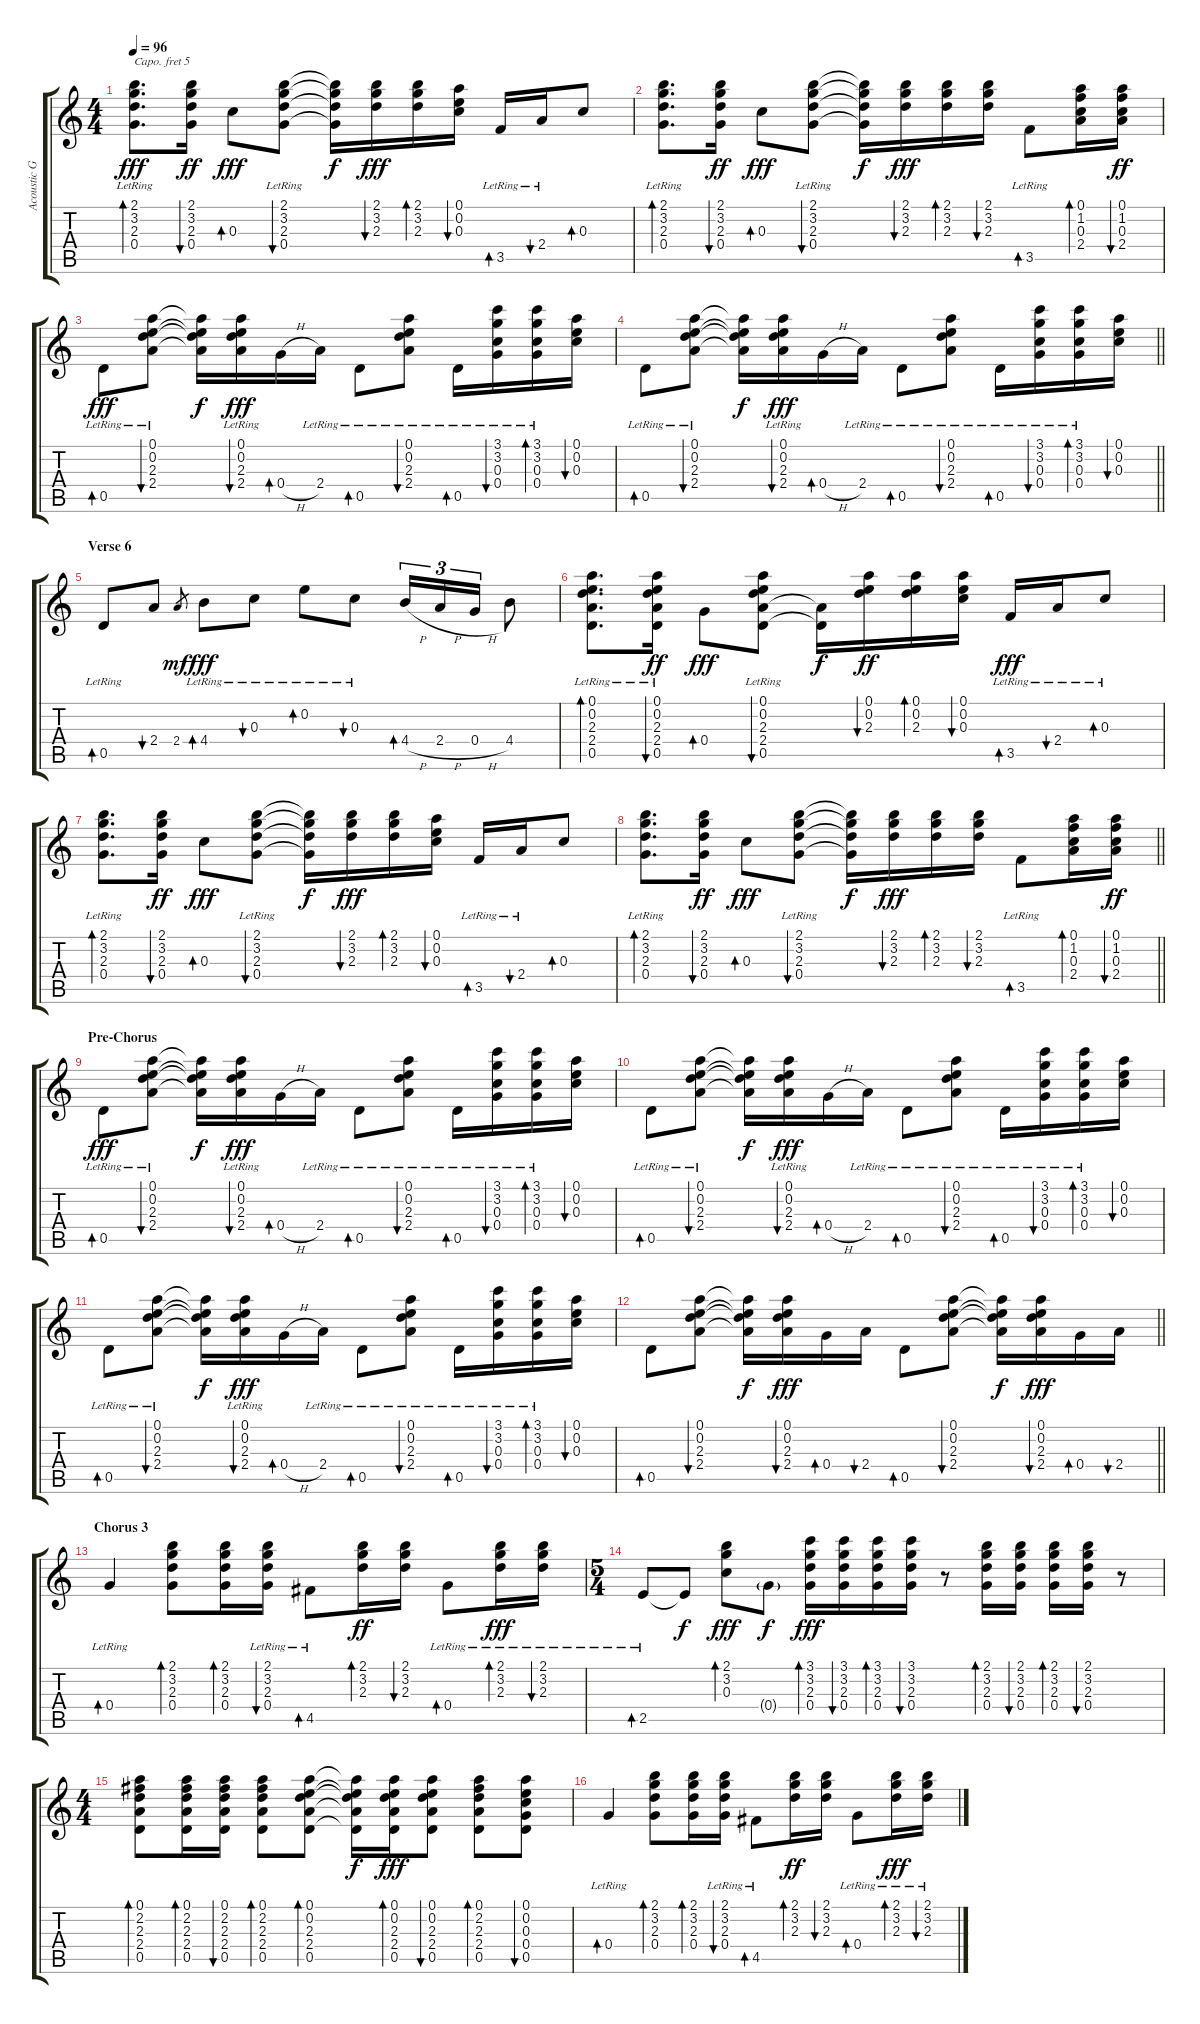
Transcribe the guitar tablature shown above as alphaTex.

\track ("Acoustic Guitar" "Acoustic G") {instrument acousticguitarsteel}
\staff {score tabs}
\capo 5
\tuning (E4 B3 G3 D3 A2 E2) {hide}
\ts (4 4)
\tempo 96
\clef g2
\ks c
(2.1{lr} 3.2 2.3 0.4{lr}).8{d bd 30 dy fff} (2.1 3.2 2.3 0.4).16{bu 30 dy ff} 0.3.8{bd 30 dy fff} (2.1{lr} 3.2 2.3 0.4{lr}).8{bu 30} (2.1{t} 3.2{t} 2.3{t} 0.4{t}).16{dy f} (2.1 3.2 2.3).16{bu 30 dy fff} (2.1 3.2 2.3).16{bd 30} (0.1 0.2 0.3).16{bu 30} 3.5{lr}.16{bd 30} 2.4{lr}.16{bu 30} 0.3.8{bd 30} |
(2.1{lr} 3.2 2.3 0.4{lr}).8{d bd 30} (2.1 3.2 2.3 0.4).16{bu 30 dy ff} 0.3.8{bd 30 dy fff} (2.1{lr} 3.2 2.3 0.4{lr}).8{bu 30} (2.1{t} 3.2{t} 2.3{t} 0.4{t}).16{dy f} (2.1 3.2 2.3).16{bu 30 dy fff} (2.1 3.2 2.3).16{bd 30} (2.1 3.2 2.3).16{bu 30} 3.5{lr}.8{bd 30} (0.1 1.2 0.3 2.4).16{bd 30} (0.1 1.2 0.3 2.4).16{bu 30 dy ff} |
0.5{lr}.8{bd 30 dy fff} (0.1{lr} 0.2{lr} 2.3{lr} 2.4{lr}).8{bu 30} (0.1{t} 0.2{t} 2.3{t} 2.4{t}).16{dy f} (0.1{lr} 0.2{lr} 2.3{lr} 2.4{lr}).16{bu 30 dy fff} 0.4{h}.16{bd 30} 2.4{lr}.16 0.5{lr}.8{bd 30} (0.1{lr} 0.2{lr} 2.3{lr} 2.4{lr}).8{bu 30} 0.5{lr}.16{bd 30} (3.1{lr} 3.2{lr} 0.3{lr} 0.4{lr}).16{bu 30} (3.1{lr} 3.2{lr} 0.3{lr} 0.4{lr}).16{bd 30} (0.1 0.2 0.3).16{bu 30} |
\barLineRight lightlight
0.5{lr}.8{bd 30} (0.1{lr} 0.2{lr} 2.3{lr} 2.4{lr}).8{bu 30} (0.1{t} 0.2{t} 2.3{t} 2.4{t}).16{dy f} (0.1{lr} 0.2{lr} 2.3{lr} 2.4{lr}).16{bu 30 dy fff} 0.4{h}.16{bd 30} 2.4{lr}.16 0.5{lr}.8{bd 30} (0.1{lr} 0.2{lr} 2.3{lr} 2.4{lr}).8{bu 30} 0.5{lr}.16{bd 30} (3.1{lr} 3.2{lr} 0.3{lr} 0.4{lr}).16{bu 30} (3.1{lr} 3.2{lr} 0.3{lr} 0.4{lr}).16{bd 30} (0.1 0.2 0.3).16{bu 30} |
\section ("" "Verse 6")
0.5{lr}.8{bd 30} 2.4.8{bu 30} 2.4.8{gr dy mf} 4.4{lr}.8{bd 30 dy fff} 0.3{lr}.8{bu 30} 0.2{lr}.8{bd 30} 0.3{lr}.8{bu 30} 4.4{h}.16{tu (3 2) bd 30} 2.4{h}.16{tu (3 2)} 0.4{h}.16{tu (3 2)} 4.4.8 |
(0.1 0.2 2.3 2.4{lr} 0.5{lr}).8{d bd 30} (0.1 0.2 2.3{lr} 2.4 0.5).16{bu 30 dy ff} 0.4.8{bd 30 dy fff} (0.1{lr} 0.2{lr} 2.3{lr} 2.4{lr} 0.5{lr}).8{bu 30} (2.4{t} 0.5{t}).16{dy f} (0.1 0.2 2.3).16{bu 30 dy ff} (0.1 0.2 2.3).16{bd 30} (0.1 0.2 0.3).16{bu 30} 3.5{lr}.16{bd 30 dy fff} 2.4{lr}.16{bu 30} 0.3{lr}.8{bd 30} |
(2.1{lr} 3.2 2.3 0.4{lr}).8{d bd 30} (2.1 3.2 2.3 0.4).16{bu 30 dy ff} 0.3.8{bd 30 dy fff} (2.1{lr} 3.2 2.3 0.4{lr}).8{bu 30} (2.1{t} 3.2{t} 2.3{t} 0.4{t}).16{dy f} (2.1 3.2 2.3).16{bu 30 dy fff} (2.1 3.2 2.3).16{bd 30} (0.1 0.2 0.3).16{bu 30} 3.5{lr}.16{bd 30} 2.4{lr}.16{bu 30} 0.3.8{bd 30} |
\barLineRight lightlight
(2.1{lr} 3.2 2.3 0.4{lr}).8{d bd 30} (2.1 3.2 2.3 0.4).16{bu 30 dy ff} 0.3.8{bd 30 dy fff} (2.1{lr} 3.2 2.3 0.4{lr}).8{bu 30} (2.1{t} 3.2{t} 2.3{t} 0.4{t}).16{dy f} (2.1 3.2 2.3).16{bu 30 dy fff} (2.1 3.2 2.3).16{bd 30} (2.1 3.2 2.3).16{bu 30} 3.5{lr}.8{bd 30} (0.1 1.2 0.3 2.4).16{bd 30} (0.1 1.2 0.3 2.4).16{bu 30 dy ff} |
\section ("" "Pre-Chorus")
0.5{lr}.8{bd 30 dy fff} (0.1{lr} 0.2{lr} 2.3{lr} 2.4{lr}).8{bu 30} (0.1{t} 0.2{t} 2.3{t} 2.4{t}).16{dy f} (0.1{lr} 0.2{lr} 2.3{lr} 2.4{lr}).16{bu 30 dy fff} 0.4{h}.16{bd 30} 2.4{lr}.16 0.5{lr}.8{bd 30} (0.1{lr} 0.2{lr} 2.3{lr} 2.4{lr}).8{bu 30} 0.5{lr}.16{bd 30} (3.1{lr} 3.2{lr} 0.3{lr} 0.4{lr}).16{bu 30} (3.1{lr} 3.2{lr} 0.3{lr} 0.4{lr}).16{bd 30} (0.1 0.2 0.3).16{bu 30} |
0.5{lr}.8{bd 30} (0.1{lr} 0.2{lr} 2.3{lr} 2.4{lr}).8{bu 30} (0.1{t} 0.2{t} 2.3{t} 2.4{t}).16{dy f} (0.1{lr} 0.2{lr} 2.3{lr} 2.4{lr}).16{bu 30 dy fff} 0.4{h}.16{bd 30} 2.4{lr}.16 0.5{lr}.8{bd 30} (0.1{lr} 0.2{lr} 2.3{lr} 2.4{lr}).8{bu 30} 0.5{lr}.16{bd 30} (3.1{lr} 3.2{lr} 0.3{lr} 0.4{lr}).16{bu 30} (3.1{lr} 3.2{lr} 0.3{lr} 0.4{lr}).16{bd 30} (0.1 0.2 0.3).16{bu 30} |
0.5{lr}.8{bd 30} (0.1{lr} 0.2{lr} 2.3{lr} 2.4{lr}).8{bu 30} (0.1{t} 0.2{t} 2.3{t} 2.4{t}).16{dy f} (0.1{lr} 0.2{lr} 2.3{lr} 2.4{lr}).16{bu 30 dy fff} 0.4{h}.16{bd 30} 2.4{lr}.16 0.5{lr}.8{bd 30} (0.1{lr} 0.2{lr} 2.3{lr} 2.4{lr}).8{bu 30} 0.5{lr}.16{bd 30} (3.1{lr} 3.2{lr} 0.3{lr} 0.4{lr}).16{bu 30} (3.1{lr} 3.2{lr} 0.3{lr} 0.4{lr}).16{bd 30} (0.1 0.2 0.3).16{bu 30} |
\barLineRight lightlight
0.5.8{bd 30} (0.1 0.2 2.3 2.4).8{bu 30} (0.1{t} 0.2{t} 2.3{t} 2.4{t}).16{dy f} (0.1 0.2 2.3 2.4).16{bu 30 dy fff} 0.4.16{bd 30} 2.4.16{bu 30} 0.5.8{bd 30} (0.1 0.2 2.3 2.4).8{bu 30} (0.1{t} 0.2{t} 2.3{t} 2.4{t}).16{dy f} (0.1 0.2 2.3 2.4).16{bu 30 dy fff} 0.4.16{bd 30} 2.4.16{bu 30} |
\section ("" "Chorus 3")
0.4{lr}.4{bd 30} (2.1 3.2 2.3 0.4).8{bd 30} (2.1 3.2 2.3 0.4).16{bd 30} (2.1{lr} 3.2{lr} 2.3{lr} 0.4{lr}).16{bu 30} 4.5{lr}.8{bd 30} (2.1 3.2 2.3).16{bd 30 dy ff} (2.1 3.2 2.3).16{bu 30} 0.4{lr}.8{bd 30} (2.1 3.2{lr} 2.3{lr}).16{bd 30 dy fff} (2.1 3.2{lr} 2.3{lr}).16{bu 30} |
\ts (5 4)
2.5{lr}.8{bd 30} 2.5{t}.8{dy f} (2.1 3.2 0.3).8{bd 30 dy fff} 0.4{g}.8{dy f} (3.1 3.2 2.3 0.4).16{bd 30 dy fff} (3.1 3.2 2.3 0.4).16{bu 30} (3.1 3.2 2.3 0.4).16{bd 30} (3.1 3.2 2.3 0.4).16{bu 30} r.8 (2.1 3.2 2.3 0.4).16{bd 30} (2.1 3.2 2.3 0.4).16{bu 30} (2.1 3.2 2.3 0.4).16{bd 30} (2.1 3.2 2.3 0.4).16{bu 30} r.8 |
\ts (4 4)
(0.1 2.2 2.3 2.4 0.5).8{bd 30} (0.1 2.2 2.3 2.4 0.5).16{bd 30} (0.1 2.2 2.3 2.4 0.5).16{bu 30} (0.1 2.2 2.3 2.4 0.5).8{bd 30} (0.1 0.2 2.3 2.4 0.5).8{bd 30} (0.1{t} 0.2{t} 2.3{t} 2.4{t} 0.5{t}).16{dy f} (0.1 0.2 2.3 2.4 0.5).16{bd 30 dy fff} (0.1 0.2 2.3 2.4 0.5).8{bu 30} (0.1 2.2 2.3 2.4 0.5).8{bd 30} (0.1 0.2 0.3 0.4 0.5).8{bu 30} |
0.4{lr}.4{bd 30} (2.1 3.2 2.3 0.4).8{bd 30} (2.1 3.2 2.3 0.4).16{bd 30} (2.1{lr} 3.2{lr} 2.3{lr} 0.4{lr}).16{bu 30} 4.5{lr}.8{bd 30} (2.1 3.2 2.3).16{bd 30 dy ff} (2.1 3.2 2.3).16{bu 30} 0.4{lr}.8{bd 30} (2.1 3.2{lr} 2.3{lr}).16{bd 30 dy fff} (2.1 3.2{lr} 2.3{lr}).16{bu 30}
